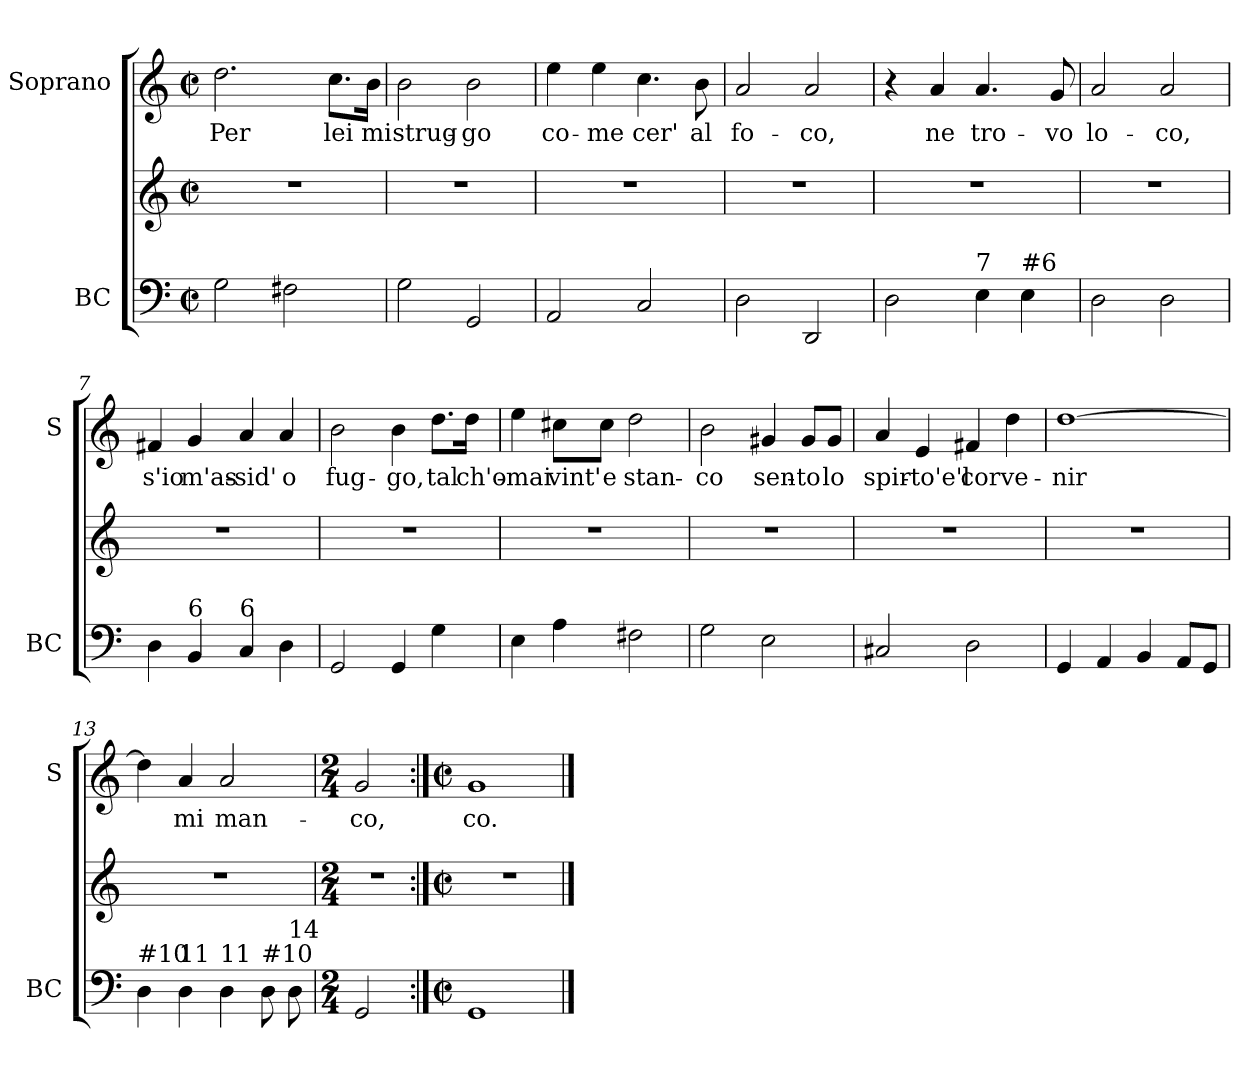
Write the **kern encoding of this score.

**kern	**kern	**kern	**text
*part2	*part2	*part1	*part1
*staff3	*staff2	*staff1	*staff1
*I"BC	*	*I"Soprano	*
*I'BC	*	*I'S	*
*clefF4	*clefG2	*clefG2	*
*k[]	*k[]	*k[]	*
*C:	*C:	*C:	*
*M2/2	*M2/2	*M2/2	*
*met(c|)	*met(c|)	*met(c|)	*
=1	=1	=1	=1
!	!	!	!LO:LY:b
2G\	1r	2.dd\	Per
2F#X\	.	.	.
!	!	!	!LO:LY:b
.	.	8.cc\L	lei
!	!	!	!LO:LY:b
.	.	16b\Jk	mi
=2	=2	=2	=2
!	!	!	!LO:LY:b
2G\	1r	2b\	strug-
!	!	!	!LO:LY:b
2GG/	.	2b\	-go
=3	=3	=3	=3
!	!	!	!LO:LY:b
2AA/	1r	4ee\	co-
!	!	!	!LO:LY:b
.	.	4ee\	-me
!	!	!	!LO:LY:b
2C/	.	4.cc\	cer'
!	!	!	!LO:LY:b
.	.	8b\	al
=4	=4	=4	=4
!	!	!	!LO:LY:b
2D\	1r	2a/	fo-
!	!	!	!LO:LY:b
2DD/	.	2a/	-co,
=5	=5	=5	=5
2D\	1r	4r	.
!	!	!	!LO:LY:b
.	.	4a/	ne
!LO:TX:a:t=7	!	!	!
!	!	!	!LO:LY:b
4E\	.	4.a/	tro-
!LO:TX:a:t=#6	!	!	!
4E\	.	.	.
!	!	!	!LO:LY:b
.	.	8g/	-vo
!!LO:LB:g=z
=6	=6	=6	=6
!	!	!	!LO:LY:b
2D\	1r	2a/	lo-
!	!	!	!LO:LY:b
2D\	.	2a/	-co,
=7	=7	=7	=7
!	!	!	!LO:LY:b
4D\	1r	4f#X/	s'io
!LO:TX:a:t=6	!	!	!
!	!	!	!LO:LY:b
4BB/	.	4g/	m'as-
!LO:TX:a:t=6	!	!	!
!	!	!	!LO:LY:b
4C/	.	4a/	-sid'
!	!	!	!LO:LY:b
4D\	.	4a/	o
=8	=8	=8	=8
!	!	!	!LO:LY:b
2GG/	1r	2b\	fug-
!	!	!	!LO:LY:b
4GG/	.	4b\	-go,
!	!	!	!LO:LY:b
4G\	.	8.dd\L	tal
!	!	!	!LO:LY:b
.	.	16dd\Jk	ch'o-
=9	=9	=9	=9
!	!	!	!LO:LY:b
4E\	1r	4ee\	-mai
!	!	!	!LO:LY:b
4A\	.	8cc#X\L	vint'
!	!	!	!LO:LY:b
.	.	8cc#\J	e
!	!	!	!LO:LY:b
2F#X\	.	2dd\	stan-
=10	=10	=10	=10
!	!	!	!LO:LY:b
2G\	1r	2b\	-co
!	!	!	!LO:LY:b
2E\	.	4g#X/	sen-
!	!	!	!LO:LY:b
.	.	8g#/L	-to
!	!	!	!LO:LY:b
.	.	8g#/J	lo
!!LO:LB:g=z
=11	=11	=11	=11
!	!	!	!LO:LY:b
2C#X/	1r	4a/	spir-
!	!	!	!LO:LY:b
.	.	4e/	-to'e'l
!	!	!	!LO:LY:b
2D\	.	4f#X/	cor
!	!	!	!LO:LY:b
.	.	4dd\	ve-
=12	=12	=12	=12
!	!	!	!LO:LY:b
4GG/	1r	[1dd	-nir
4AA/	.	.	.
4BB/	.	.	.
8AA/L	.	.	.
8GG/J	.	.	.
=13	=13	=13	=13
!LO:TX:a:t=#10	!	!	!
4D\	1r	4dd\]	.
!LO:TX:a:t=11	!	!	!
!	!	!	!LO:LY:b
4D\	.	4a/	mi
!LO:TX:a:t=11	!	!	!
!	!	!	!LO:LY:b
4D\	.	2a/	man-
!LO:TX:a:t=#10	!	!	!
8D\	.	.	.
!LO:TX:a:t=14	!	!	!
8D\	.	.	.
=14	=14	=14	=14
*M2/4	*M2/4	*M2/4	*
!	!	!	!LO:LY:b
2GG/	2r	2g/	-co,
=15:|!	=15:|!	=15:|!	=15:|!
*M2/2	*M2/2	*M2/2	*
*met(c|)	*met(c|)	*met(c|)	*
!	!	!	!LO:LY:b
1GG	1r	1g	co.
==	==	==	==
*-	*-	*-	*-
